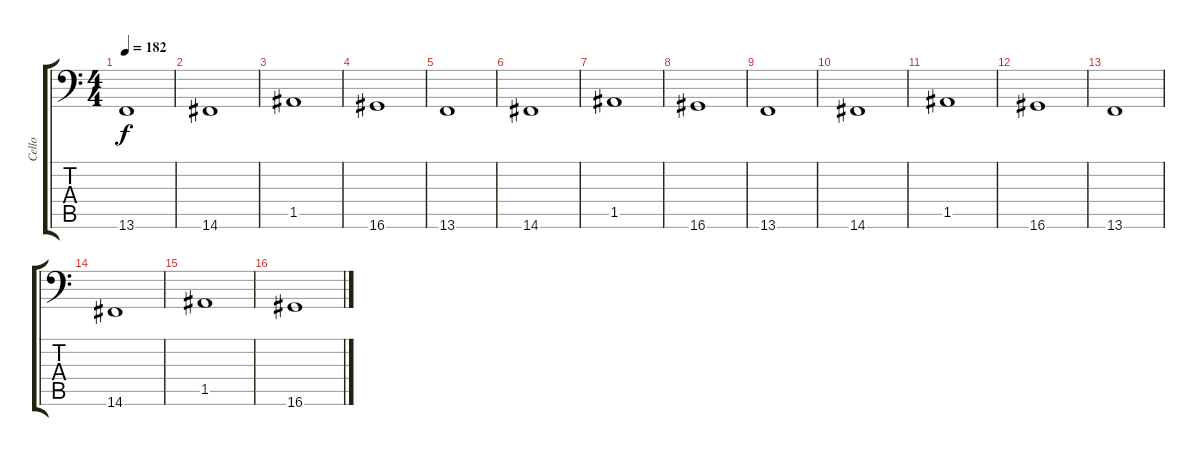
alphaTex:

\track ("Cello" "Cello") {instrument cello}
\staff {score tabs}
\tuning (E4 B3 G3 D3 A2 E1) {hide}
\ts (4 4)
\tempo 182
\clef f4
\ks c
13.6.1{dy f} |
14.6.1 |
1.5.1 |
16.6.1 |
13.6.1 |
14.6.1 |
1.5.1 |
16.6.1 |
13.6.1 |
14.6.1 |
1.5.1 |
16.6.1 |
13.6.1 |
14.6.1 |
1.5.1 |
16.6.1
